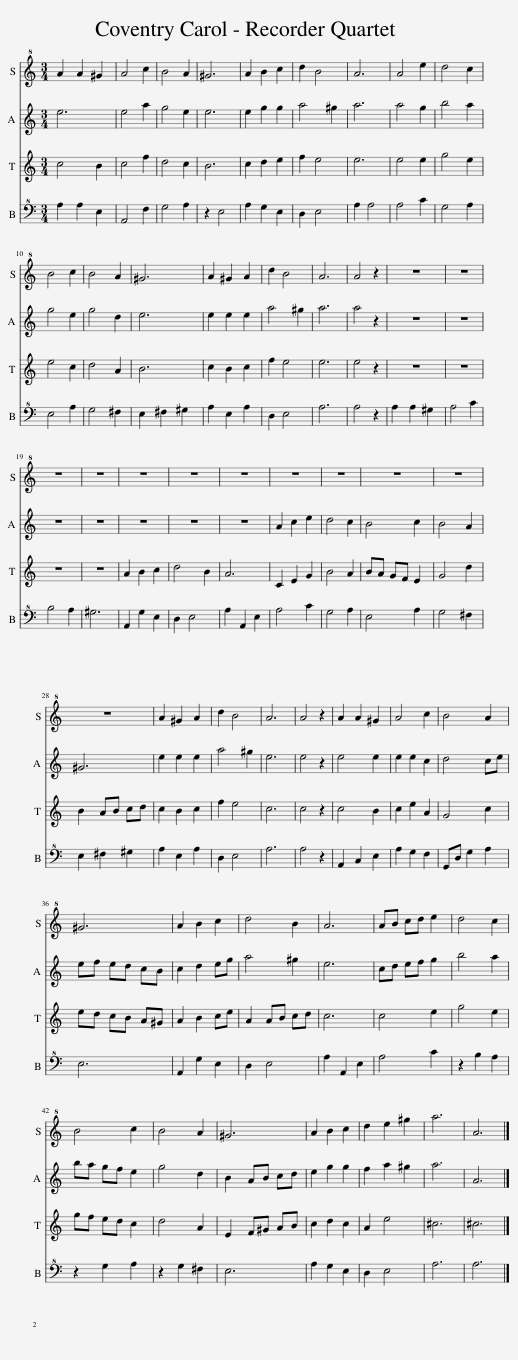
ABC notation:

X:1
%%score 1 2 3 4
L:1/8
M:3/4
I:linebreak $
K:C
V:1 treble+8
V:2 treble
V:3 treble
V:4 bass+8
V:1
 A2 A2 ^G2 | A4 c2 | B4 A2 | ^G6 | A2 B2 c2 | %5
 d2 B4 | A6 | A4 e2 | d4 c2 |$ B4 c2 | %10
 B4 A2 | ^G6 | A2 ^G2 A2 | d2 B4 | A6 | %15
 A4 z2 | z6 | z6 |$ z6 | z6 | %20
 z6 | z6 | z6 | z6 | z6 | %25
 z6 | z6 |$ z6 | A2 ^G2 A2 | d2 B4 | %30
 A6 | A4 z2 | A2 A2 ^G2 | A4 c2 | B4 A2 |$ %35
 ^G6 | A2 B2 c2 | d4 B2 | A6 | AB cd e2 | %40
 d4 c2 |$ B4 c2 | B4 A2 | ^G6 | A2 B2 c2 | %45
 d2 e2 ^g2 | a6 | A6 |] %48
V:2
 e6 | e4 a2 | g4 e2 | e6 | e2 g2 g2 | %5
 a4 ^g2 | a6 | a4 g2 | b4 a2 |$ g4 e2 | %10
 g4 d2 | e6 | e2 e2 e2 | a4 ^g2 | a6 | %15
 a4 z2 | z6 | z6 |$ z6 | z6 | %20
 z6 | z6 | z6 | A2 c2 e2 | d4 c2 | %25
 B4 c2 | B4 A2 |$ ^G6 | e2 e2 e2 | a4 ^g2 | %30
 e6 | e4 z2 | e4 e2 | e2 e2 c2 | d4 ce |$ %35
 ef ed cB | c2 d2 eg | a4 ^g2 | e6 | cd ef g2 | %40
 b4 a2 |$ ba gf e2 | g4 d2 | B2 AB cd | e2 g2 g2 | %45
 f2 a2 ^g2 | a6 | A6 |] %48
V:3
 c4 B2 | c4 f2 | d4 c2 | B6 | c2 d2 e2 | %5
 f2 e4 | e6 | e4 e2 | g4 e2 |$ e4 c2 | %10
 d4 A2 | B6 | c2 B2 c2 | f2 e4 | e6 | %15
 e4 z2 | z6 | z6 |$ z6 | z6 | %20
 A2 B2 c2 | d4 B2 | A6 | C2 E2 G2 | B4 A2 | %25
 BA GF E2 | G4 d2 |$ B2 AB cd | c2 B2 c2 | f2 e4 | %30
 c6 | c4 z2 | c4 B2 | c2 e2 A2 | G4 c2 |$ %35
 ed cB A^G | A2 B2 ce | A2 AB cd | c6 | c4 e2 | %40
 g4 e2 |$ gf ed c2 | d4 A2 | E2 F^G AB | c2 d2 c2 | %45
 A2 e4 | ^c6 | ^c6 |] %48
V:4
 A,2 A,2 E,2 | A,,4 F,2 | G,4 A,2 | z2 E,4 | A,2 G,2 E,2 | %5
 D,2 E,4 | A,2 A,4 | A,4 C2 | G,4 A,2 |$ E,4 A,2 | %10
 G,4 ^F,2 | E,2 ^F,2 ^G,2 | A,2 E,2 A,2 | D,2 E,4 | A,6 | %15
 A,4 z2 | A,2 A,2 ^G,2 | A,4 C2 |$ B,4 A,2 | ^G,6 | %20
 A,,2 G,2 E,2 | D,2 E,4 | A,2 A,,2 E,2 | A,4 C2 | G,4 A,2 | %25
 E,4 A,2 | G,4 ^F,2 |$ E,2 ^F,2 ^G,2 | A,2 E,2 A,2 | D,2 E,4 | %30
 A,6 | A,4 z2 | A,,2 C,2 E,2 | A,2 G,2 F,2 | G,,D, G,2 A,2 |$ %35
 E,6 | A,,2 G,2 E,2 | D,2 E,4 | A,2 A,,2 E,2 | A,4 C2 | %40
 z2 B,2 A,2 |$ z2 G,2 A,2 | z2 G,2 ^F,2 | E,6 | A,2 G,2 E,2 | %45
 D,2 E,4 | A,6 | A,6 |] %48
